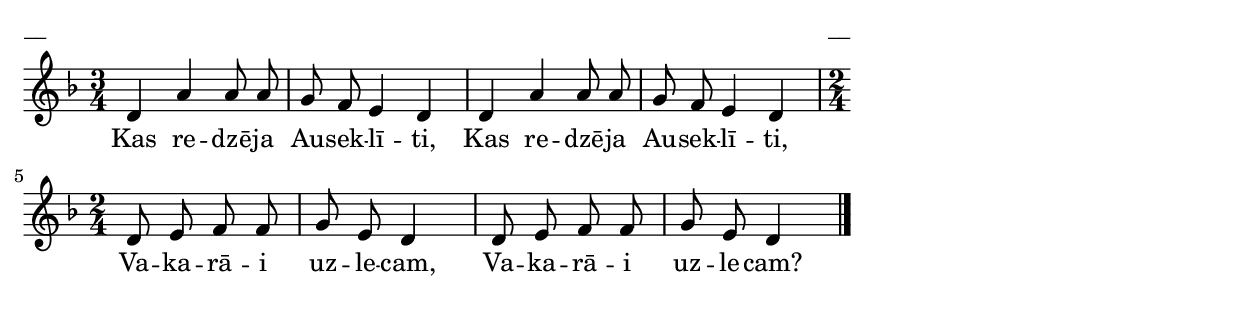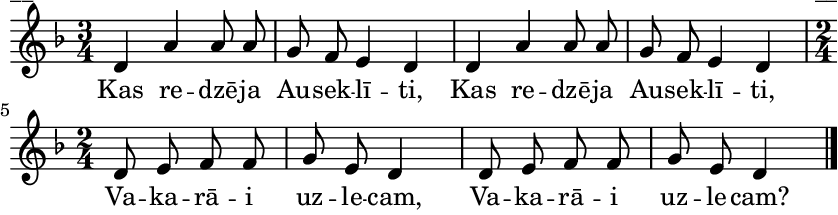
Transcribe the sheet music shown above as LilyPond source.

\version "2.13.18"
#(ly:set-option 'crop #t)

%\header {
%    title = "Kas redzēja Auseklīti"
%} 
\paper {
line-width = 14\cm
left-margin = 0.4\cm
between-system-padding = 0.1\cm
between-system-space = 0.1\cm
}
\layout {
indent = #0
ragged-last = ##f
}


voiceA = \relative c' {
\clef "treble"
\key d \minor
\time 3/4
d4 a'4 a8 a | g8 f e4 d | d4 a'4 a8 a | g8 f e4 d \time 2/4
d8 e f f | g8 e d4 | d8 e f f | g8 e d4 
\bar "|."  
} 



lyricA = \lyricmode {
Kas re -- dzē -- ja Au -- sek -- lī -- ti, 
Kas re -- dzē -- ja Au -- sek -- lī -- ti, 
Va -- ka -- rā -- i uz -- le -- cam,
Va -- ka -- rā -- i uz -- le -- cam?
}



fullScore = <<
\new Staff {
<<
\new Voice = "voiceA" { \oneVoice \autoBeamOff \voiceA }
\new Lyrics \lyricsto "voiceA" \lyricA
>>
}
>>

\score {
\fullScore
\header { piece = "__" opus = "__" }
}
\markup { \with-color #(x11-color 'white) \sans \smaller "__" }
\score {
\unfoldRepeats
\fullScore
\midi {
\context { \Staff \remove "Staff_performer" }
\context { \Voice \consists "Staff_performer" }
}
}


